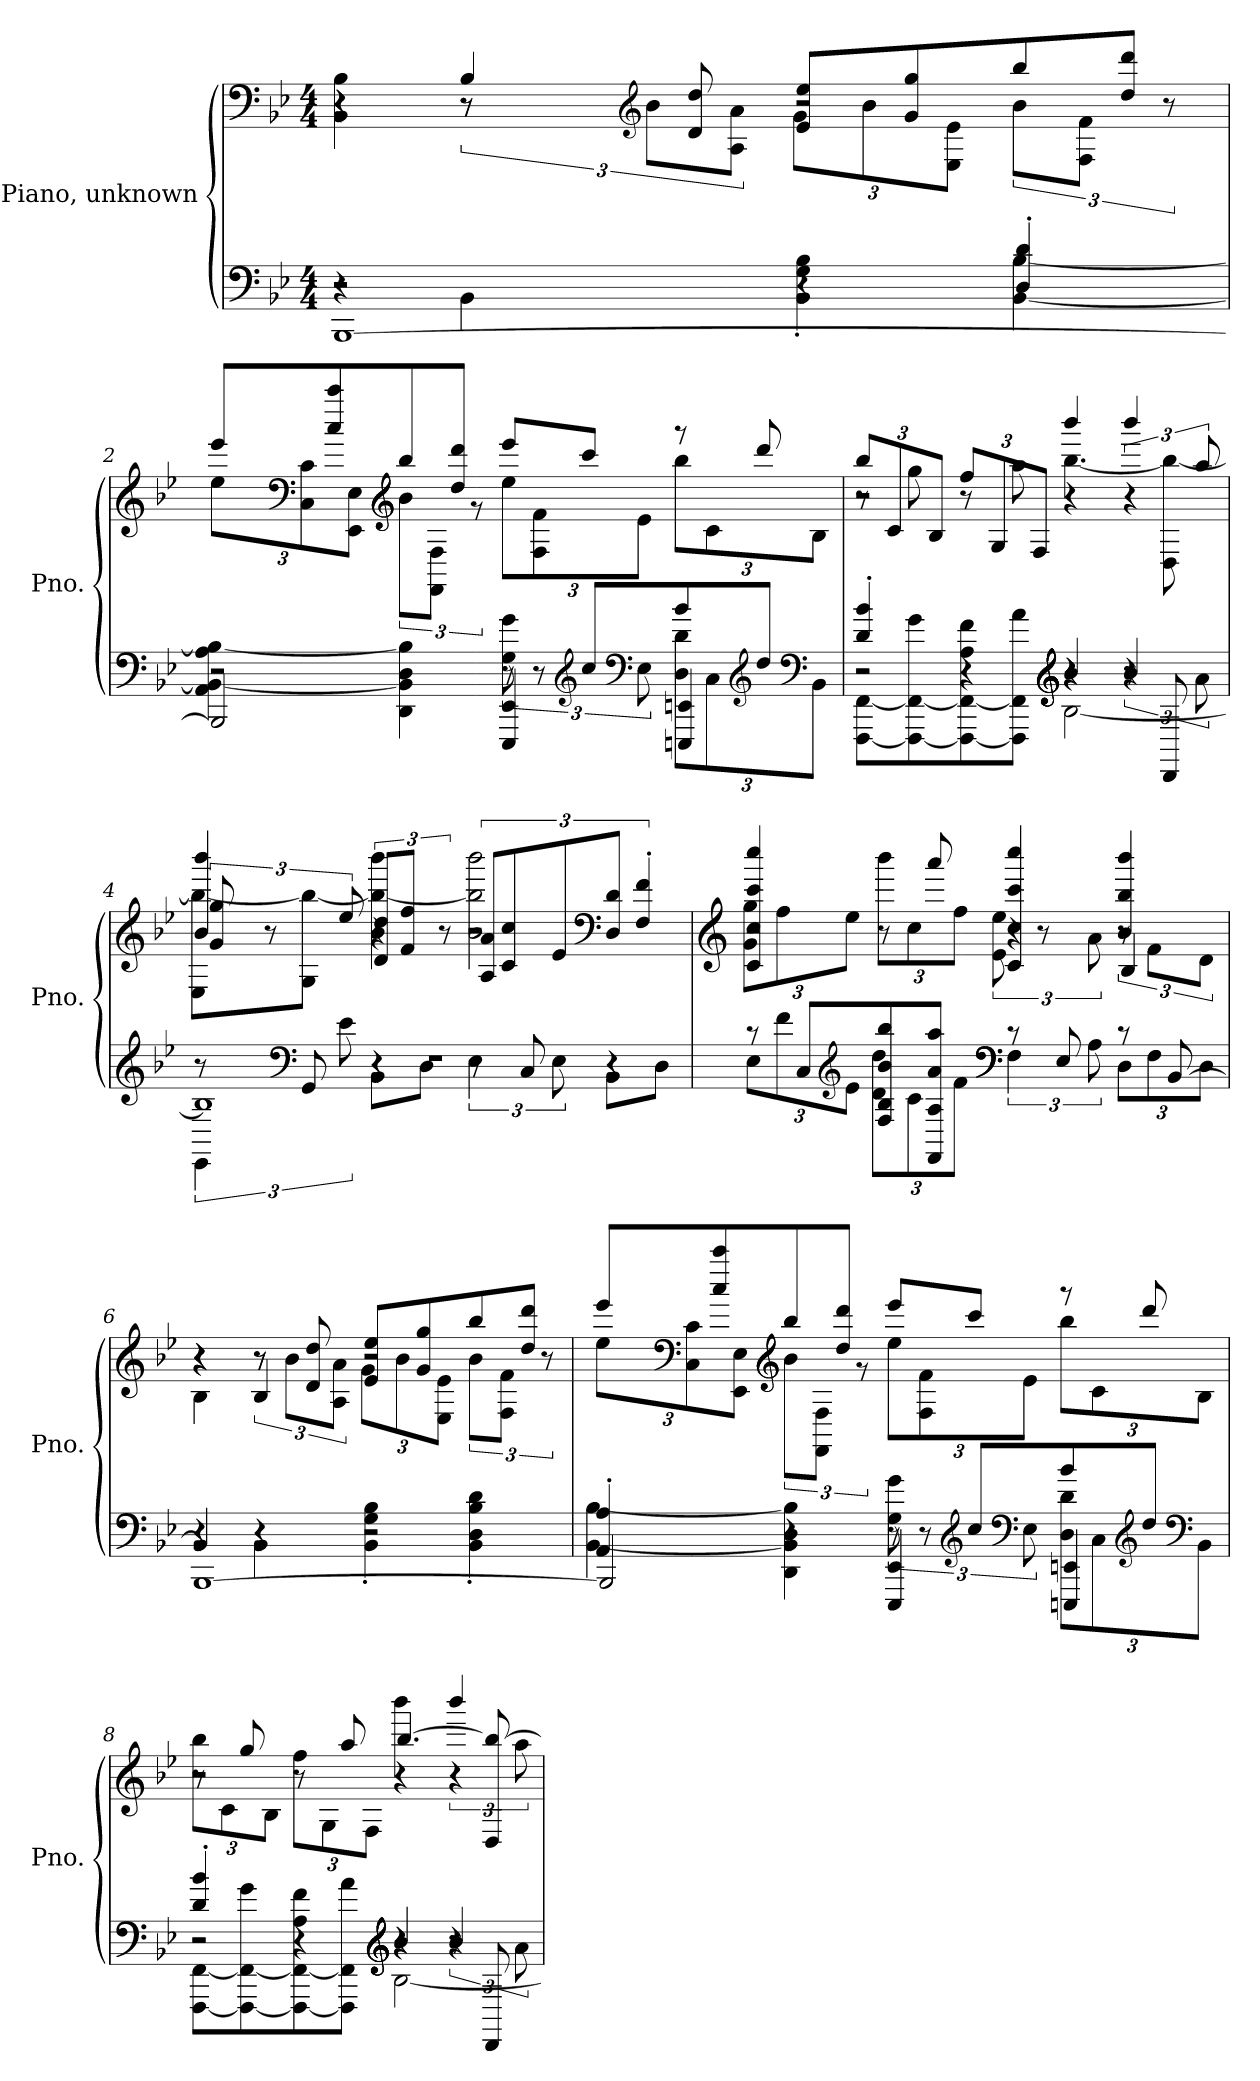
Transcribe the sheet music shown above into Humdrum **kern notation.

**kern	**kern
*part1	*part1
*staff2	*staff1
*I"Piano, unknown	*
*I'Pno.	*
*clefF4	*clefF4
*k[b-e-]	*k[b-e-]
*M4/4	*M4/4
*MM120	*MM120
=1	=1
*^	*^
*	*^	*	*^
[1BBB-	4r	2r	4r	4BB-\ 4B-\	4r
.	4BB-\	.	8r	12r	4B-/
*	*	*	*clefG2	*	*
.	.	.	.	12b-\L	.
.	.	.	8d/ 8dd/	.	.
.	.	.	.	12A\ 12a\J	.
*	*	*	*	*Xbrackettup	*
.	4BB-\' 4G\' 4B-\'	4r	8e-/ 8ee-/L	12g\L	2r
.	.	.	.	12b-\	.
.	.	.	8g/ 8gg/	.	.
.	.	.	.	12E-\ 12e-\J	.
*	*	*	*	*brackettup	*
.	[4BB-\ [4B-\	4D/' 4d/'	8bb-/	12b-\L	.
.	.	.	.	12F\ 12f\J	.
.	.	.	8dd/ 8ddd/J	.	.
.	.	.	.	12r	.
*	*	*	*	*v	*v
=2	=2	=2	=2	=2
*	*	*	*	*Xbrackettup
2BBB-/]	4AA\ 4BB-\_ 4A\ 4B-\_	2r	8eee-/L	12ee-\L
*	*	*	*clefF4	*
.	.	.	.	12C\ 12c\
.	.	.	8cc/ 8ccc/	.
.	.	.	.	12EE-\ 12E-\J
*	*	*	*clefG2	*
*	*	*	*	*brackettup
.	4DD\ 4BB-\] 4D\ 4B-\]	.	8bb-/	12b-\L
.	.	.	.	12FF\ 12F\J
.	.	.	8dd/ 8ddd/J	.
.	.	.	.	12r
*	*	*	*	*Xbrackettup
8r	12G\ 12g\	4EEE-/ 4EE-/	8eee-/L	12ee-\L
.	12r	.	.	12F\ 12f\
*clefG2	*	*	*	*
8cc/L	.	.	8ccc/J	.
*clefF4	*	*	*	*
.	12E-\	.	.	12e-\J
*	*Xbrackettup	*	*	*
8b-/	12D\ 12d\L	4EEEn/ 4EEn/	8r	12bb-\L
.	12C\	.	.	12c\
*clefG2	*	*	*	*
8dd/J	.	.	8ddd/	.
*clefF4	*	*	*	*
.	12BB-\J	.	.	12B-\J
!!LO:LB:g=z
=3	=3	=3	=3	=3
*	*	*^	*	*^
2r	2r	4d/' 4b-/'	[8FFF\ [8FF\L	2r	8r	12bb-/L
.	.	.	.	.	.	12c/
.	.	.	8FFF\_ 8FF\_ 8g\	.	8gg\	.
.	.	.	.	.	.	12B-/J
.	.	4r	8FFF\_ 8FF\_ 8A\ 8f\	.	8r	12ff/L
.	.	.	.	.	.	12G/
.	.	.	8FFF\] 8FF\] 8a\J	.	8aa\	.
.	.	.	.	.	.	12F/J
*clefG2	*	*	*	*	*	*
4r	[2B-\	4b-/	4r	4r	[4.bb-\	4bbb-/
*	*	*	*brackettup	*	*	*brackettup
4b-/	.	8r	6r	4bbb-/	.	6r
.	.	8DD/	.	.	8D\ 8bb-\_	.
.	.	.	12a\	.	.	12aa/
=4	=4	=4	=4	=4	=4	=4
1r	1B-]	8r	6EE-\	4b-/ 4bbb-/	8E-\ 8bb-\_L	12g/ 12gg/
.	.	.	.	.	.	12r
*clefF4	*	*	*	*	*	*
.	.	8GG/	.	.	8G\ 8bb-\_J	.
.	.	.	12e-\	.	.	12ee-/
.	.	4r	8BB-\L	4r	4b-\ 4bb-\_ 4bbb-\	12d/ 12dd/L
.	.	.	.	.	.	12f/ 12ff/J
.	.	.	8D\J	.	.	.
.	.	.	.	.	.	12r
.	.	8r	6E-\	2r	2b-\ 2bb-\] 2bbb-\	12A/ 12a/L
.	.	.	.	.	.	12c/ 12cc/
.	.	8C/	.	.	.	.
.	.	.	12E-\	.	.	12e-/
*	*	*	*	*clefF4	*	*
.	.	4r	8BB-\L	.	.	12D/ 12d/J
.	.	.	.	.	.	6F/' 6f/'
.	.	.	8D\J	.	.	.
*v	*v	*v	*v	*	*	*
!!LO:LB:g=z	!!	!!
=5	=5	=5	=5
*	*clefG2	*	*
*^	*	*	*
*	*Xbrackettup	*	*Xbrackettup	*
8r	12E-\L	4c/ 4cc/ 4ccc/ 4cccc/	12g\ 12gg\L	2r
.	12f\	.	12ff\	.
8C/L	.	.	.	.
*clefG2	*	*	*	*
.	12e-\J	.	12ee-\J	.
8F/ 8B-/ 8b-/ 8bb-/	12d\ 12dd\L	8r	12bbb-\L	.
.	12c\	.	12cc\	.
8FF/ 8A/ 8a/ 8aa/J	.	8aaa/	.	.
.	12f\J	.	12ff\J	.
*clefF4	*	*	*	*
*	*brackettup	*	*brackettup	*
8r	6F\	4c/ 4cc/ 4ccc/ 4cccc/	12e-\ 12ee-\	4r
.	.	.	12r	.
8E-/	.	.	.	.
.	12A\	.	12a\	.
*	*Xbrackettup	*	*	*
8r	12D\L	4b-/ 4bb-/ 4bbb-/	12r	4B-/
.	12F\	.	12f\L	.
[8BB-/	.	.	.	.
.	12D\J	.	12d\J	.
=6	=6	=6	=6	=6
*	*^	*	*	*
4BB-/]	4r	[1BBB-	4r	4B-\	4r
4r	4BB-\	.	8r	12r	4B-/
.	.	.	.	12b-\L	.
.	.	.	8d/ 8dd/	.	.
.	.	.	.	12A\ 12a\J	.
*	*	*	*	*Xbrackettup	*
2r	4BB-\' 4G\' 4B-\'	.	8e-/ 8ee-/L	12g\L	2r
.	.	.	.	12b-\	.
.	.	.	8g/ 8gg/	.	.
.	.	.	.	12E-\ 12e-\J	.
*	*	*	*	*brackettup	*
.	4BB-\' 4D\' 4B-\' 4d\'	.	8bb-/	12b-\L	.
.	.	.	.	12F\ 12f\J	.
.	.	.	8dd/ 8ddd/J	.	.
.	.	.	.	12r	.
*	*	*	*	*v	*v
!!LO:LB:g=z
=7	=7	=7	=7	=7
*	*	*	*	*Xbrackettup
4AA/' 4A/'	[4BB-\ [4B-\	2BBB-/]	8eee-/L	12ee-\L
*	*	*	*clefF4	*
.	.	.	.	12C\ 12c\
.	.	.	8cc/ 8ccc/	.
.	.	.	.	12EE-\ 12E-\J
*	*	*	*clefG2	*
*	*	*	*	*brackettup
4r	4DD\ 4BB-\] 4D\ 4B-\]	.	8bb-/	12b-\L
.	.	.	.	12FF\ 12F\J
.	.	.	8dd/ 8ddd/J	.
.	.	.	.	12r
*	*brackettup	*	*	*Xbrackettup
8r	12G\ 12g\	4EEE-/ 4EE-/	8eee-/L	12ee-\L
.	12r	.	.	12F\ 12f\
*clefG2	*	*	*	*
8cc/L	.	.	8ccc/J	.
*clefF4	*	*	*	*
.	12E-\	.	.	12e-\J
*	*Xbrackettup	*	*	*
8b-/	12D\ 12d\L	4EEEn/ 4EEn/	8r	12bb-\L
.	12C\	.	.	12c\
*clefG2	*	*	*	*
8dd/J	.	.	8ddd/	.
*clefF4	*	*	*	*
.	12BB-\J	.	.	12B-\J
=8	=8	=8	=8	=8
*	*	*^	*	*^
2r	2r	4d/' 4b-/'	[8FFF\ [8FF\L	2r	12bb-\L	8r
.	.	.	.	.	12c\	.
.	.	.	8FFF\_ 8FF\_ 8g\	.	.	8gg/
.	.	.	.	.	12B-\J	.
.	.	4r	8FFF\_ 8FF\_ 8A\ 8f\	.	12ff\L	8r
.	.	.	.	.	12G\	.
.	.	.	8FFF\] 8FF\] 8a\J	.	.	8aa/
.	.	.	.	.	12F\J	.
*clefG2	*	*	*	*	*	*
4r	[2B-\	4b-/	4r	4r	4bbb-\	[4.bb-/
*	*	*	*brackettup	*	*brackettup	*
4b-/	.	8r	6r	4bbb-/	6r	.
.	.	8DD/	.	.	.	8D/ 8bb-/_
.	.	.	12a\	.	12aa\	.
*v	*v	*v	*v	*	*	*
*	*v	*v	*v
=	=
*-	*-
